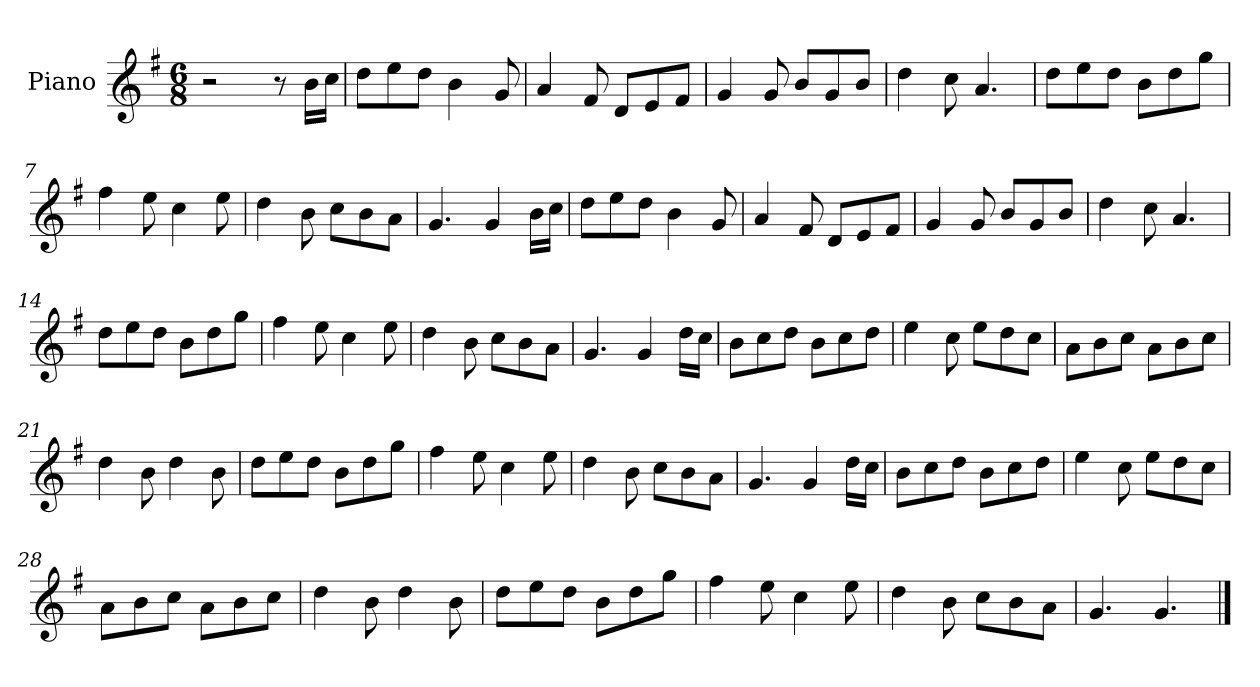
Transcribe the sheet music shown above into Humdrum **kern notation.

**kern
*part1
*staff1
*I"Piano
*I'Pno
*clefG2
*k[f#]
*M6/8
=1
2r
8r
16b\LL
16cc\JJ
=2
8dd\L
8ee\
8dd\J
4b\
8g/
=3
4a/
8f#/
8d/L
8e/
8f#/J
=4
4g/
8g/
8b/L
8g/
8b/J
=5
4dd\
8cc\
4.a/
=6
8dd\L
8ee\
8dd\J
8b\L
8dd\
8gg\J
=7
4ff#\
8ee\
4cc\
8ee\
=8
4dd\
8b\
8cc\L
8b\
8a\J
=9
4.g/
4g/
16b\LL
16cc\JJ
=10
8dd\L
8ee\
8dd\J
4b\
8g/
=11
4a/
8f#/
8d/L
8e/
8f#/J
=12
4g/
8g/
8b/L
8g/
8b/J
=13
4dd\
8cc\
4.a/
=14
8dd\L
8ee\
8dd\J
8b\L
8dd\
8gg\J
=15
4ff#\
8ee\
4cc\
8ee\
=16
4dd\
8b\
8cc\L
8b\
8a\J
=17
4.g/
4g/
16dd\LL
16cc\JJ
=18
8b\L
8cc\
8dd\J
8b\L
8cc\
8dd\J
=19
4ee\
8cc\
8ee\L
8dd\
8cc\J
=20
8a\L
8b\
8cc\J
8a\L
8b\
8cc\J
=21
4dd\
8b\
4dd\
8b\
=22
8dd\L
8ee\
8dd\J
8b\L
8dd\
8gg\J
=23
4ff#\
8ee\
4cc\
8ee\
=24
4dd\
8b\
8cc\L
8b\
8a\J
=25
4.g/
4g/
16dd\LL
16cc\JJ
=26
8b\L
8cc\
8dd\J
8b\L
8cc\
8dd\J
=27
4ee\
8cc\
8ee\L
8dd\
8cc\J
=28
8a\L
8b\
8cc\J
8a\L
8b\
8cc\J
=29
4dd\
8b\
4dd\
8b\
=30
8dd\L
8ee\
8dd\J
8b\L
8dd\
8gg\J
=31
4ff#\
8ee\
4cc\
8ee\
=32
4dd\
8b\
8cc\L
8b\
8a\J
=33
4.g/
4.g/
==
*-
